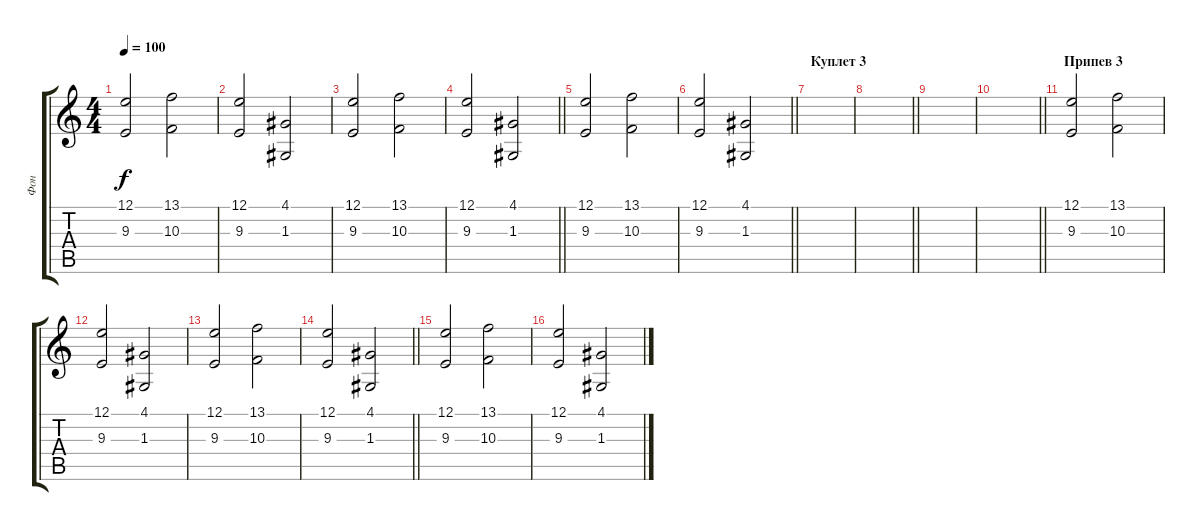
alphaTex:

\track ("Фон" "Фон") {instrument piccolo}
\staff {score tabs}
\tuning (E4 B3 G3 D3 A2 E2) {hide}
\ts (4 4)
\tempo 100
\clef g2
\ks c
(12.1 9.3).2{dy f} (13.1 10.3).2 |
(12.1 9.3).2 (4.1 1.3).2 |
(12.1 9.3).2 (13.1 10.3).2 |
\barLineRight lightlight
(12.1 9.3).2 (4.1 1.3).2 |
(12.1 9.3).2 (13.1 10.3).2 |
\barLineRight lightlight
(12.1 9.3).2 (4.1 1.3).2 |
\section ("" "Куплет 3")
|
\barLineRight lightlight
|
|
\barLineRight lightlight
|
\section ("" "Припев 3")
(12.1 9.3).2 (13.1 10.3).2 |
(12.1 9.3).2 (4.1 1.3).2 |
(12.1 9.3).2 (13.1 10.3).2 |
\barLineRight lightlight
(12.1 9.3).2 (4.1 1.3).2 |
(12.1 9.3).2 (13.1 10.3).2 |
(12.1 9.3).2 (4.1 1.3).2
